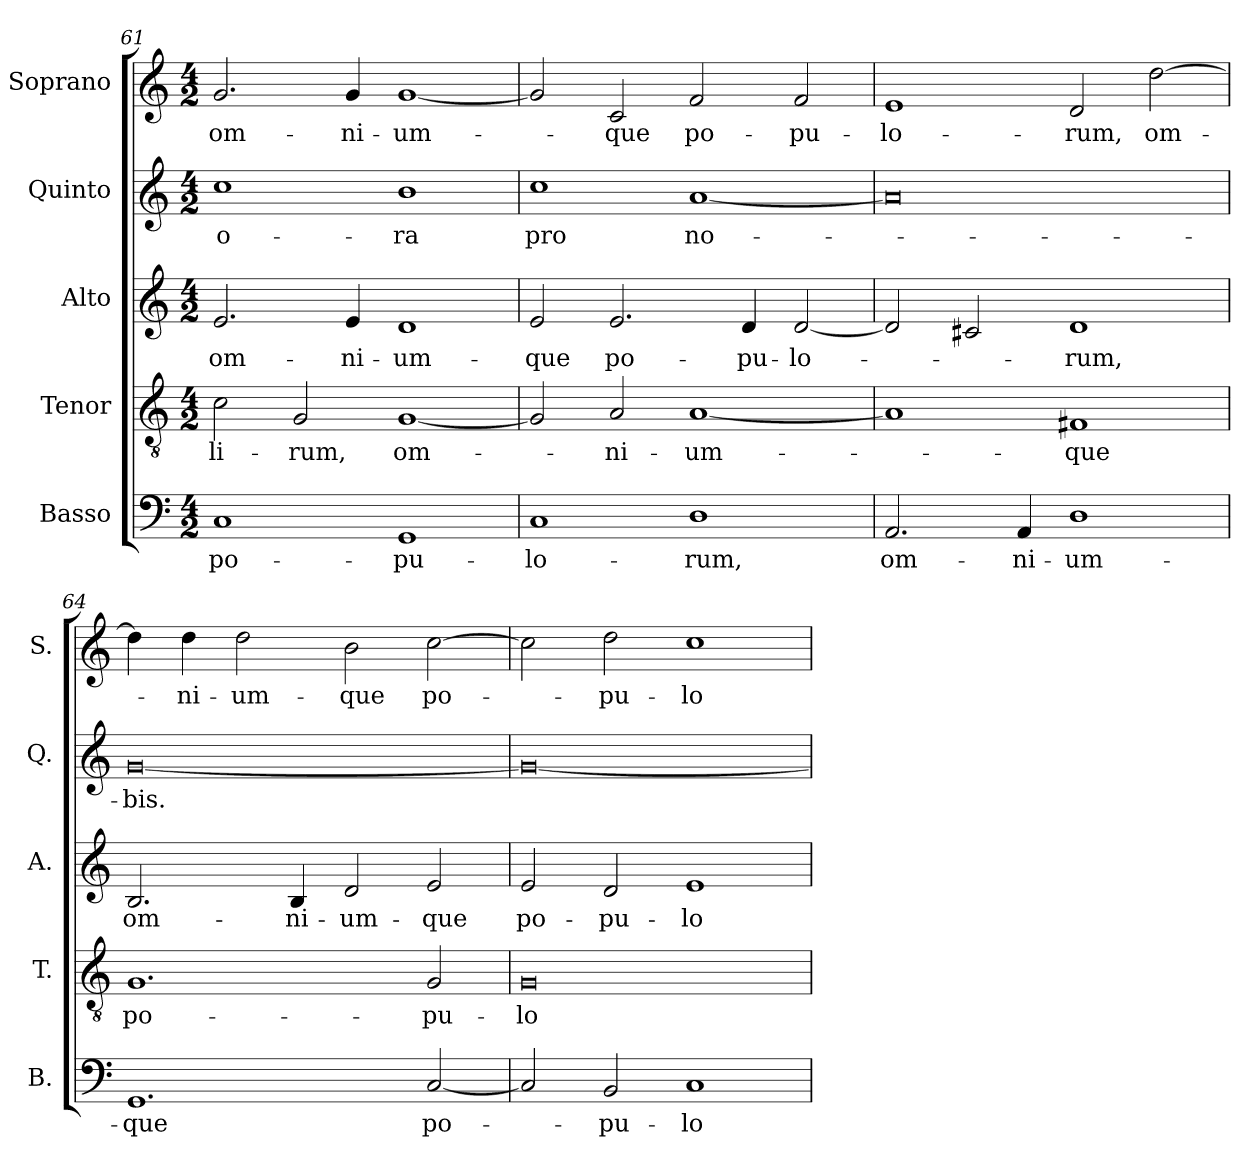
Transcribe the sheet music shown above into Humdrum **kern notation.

**kern	**text	**kern	**text	**kern	**text	**kern	**text	**kern	**text
*part5	*part5	*part4	*part4	*part3	*part3	*part2	*part2	*part1	*part1
*staff5	*staff5	*staff4	*staff4	*staff3	*staff3	*staff2	*staff2	*staff1	*staff1
*I"Basso	*	*I"Tenor	*	*I"Alto	*	*I"Quinto	*	*I"Soprano	*
*I'B.	*	*I'T.	*	*I'A.	*	*I'Q.	*	*I'S.	*
*clefF4	*	*clefGv2	*	*clefG2	*	*clefG2	*	*clefG2	*
*	*	*ITrd7c12	*	*	*	*	*	*	*
*k[]	*	*k[]	*	*k[]	*	*k[]	*	*k[]	*
*C:	*	*C:	*	*C:	*	*C:	*	*C:	*
*M4/2	*	*M4/2	*	*M4/2	*	*M4/2	*	*M4/2	*
=61	=61	=61	=61	=61	=61	=61	=61	=61	=61
!	!LO:LY:b:color=#000000	!	!	!	!	!	!	!	!
!	!	!	!LO:LY:b:color=#000000	!	!	!	!	!	!
!	!	!	!	!	!LO:LY:b:color=#000000	!	!	!	!
!	!	!	!	!	!	!	!LO:LY:b:color=#000000	!	!
!	!	!	!	!	!	!	!	!	!LO:LY:b:color=#000000
1Ci	po-	2Ci\	-li-	2.ei/	om-	1cci	o-	2.gi/	om-
!	!	!	!LO:LY:b:color=#000000	!	!	!	!	!	!
.	.	2GGi/	-rum,	.	.	.	.	.	.
!	!	!	!	!	!LO:LY:b:color=#000000	!	!	!	!
!	!	!	!	!	!	!	!	!	!LO:LY:b:color=#000000
.	.	.	.	4ei/	-ni-	.	.	4gi/	-ni-
!	!LO:LY:b:color=#000000	!	!	!	!	!	!	!	!
!	!	!	!LO:LY:b:color=#000000	!	!	!	!	!	!
!	!	!	!	!	!LO:LY:b:color=#000000	!	!	!	!
!	!	!	!	!	!	!	!LO:LY:b:color=#000000	!	!
!	!	!	!	!	!	!	!	!	!LO:LY:b:color=#000000
1GGi	-pu-	[1GGi	om-	1di	-um-	1bi	-ra	[1gi	-um-
=62	=62	=62	=62	=62	=62	=62	=62	=62	=62
!	!LO:LY:b:color=#000000	!	!	!	!	!	!	!	!
!	!	!	!	!	!LO:LY:b:color=#000000	!	!	!	!
!	!	!	!	!	!	!	!LO:LY:b:color=#000000	!	!
1Ci	-lo-	2GGi/]	.	2ei/	-que	1cci	pro	2gi/]	.
!	!	!	!LO:LY:b:color=#000000	!	!	!	!	!	!
!	!	!	!	!	!LO:LY:b:color=#000000	!	!	!	!
!	!	!	!	!	!	!	!	!	!LO:LY:b:color=#000000
.	.	2AAi/	-ni-	2.ei/	po-	.	.	2ci/	-que
!	!LO:LY:b:color=#000000	!	!	!	!	!	!	!	!
!	!	!	!LO:LY:b:color=#000000	!	!	!	!	!	!
!	!	!	!	!	!	!	!LO:LY:b:color=#000000	!	!
!	!	!	!	!	!	!	!	!	!LO:LY:b:color=#000000
1Di	-rum,	[1AAi	-um-	.	.	[1ai	no-	2fi/	po-
!	!	!	!	!	!LO:LY:b:color=#000000	!	!	!	!
.	.	.	.	4di/	-pu-	.	.	.	.
!	!	!	!	!	!LO:LY:b:color=#000000	!	!	!	!
!	!	!	!	!	!	!	!	!	!LO:LY:b:color=#000000
.	.	.	.	[2di/	-lo-	.	.	2fi/	-pu-
=63	=63	=63	=63	=63	=63	=63	=63	=63	=63
!	!LO:LY:b:color=#000000	!	!	!	!	!	!	!	!
!	!	!	!	!	!	!	!	!	!LO:LY:b:color=#000000
2.AAi/	om-	1AAi]	.	2di/]	.	0ai]	.	1ei	-lo-
.	.	.	.	2c#Xi/	.	.	.	.	.
!	!LO:LY:b:color=#000000	!	!	!	!	!	!	!	!
4AAi/	-ni-	.	.	.	.	.	.	.	.
!	!LO:LY:b:color=#000000	!	!	!	!	!	!	!	!
!	!	!	!LO:LY:b:color=#000000	!	!	!	!	!	!
!	!	!	!	!	!LO:LY:b:color=#000000	!	!	!	!
!	!	!	!	!	!	!	!	!	!LO:LY:b:color=#000000
1Di	-um-	1FF#Xi	-que	1di	-rum,	.	.	2di/	-rum,
!	!	!	!	!	!	!	!	!	!LO:LY:b:color=#000000
.	.	.	.	.	.	.	.	[2ddi\	om-
=64	=64	=64	=64	=64	=64	=64	=64	=64	=64
!	!LO:LY:b:color=#000000	!	!	!	!	!	!	!	!
!	!	!	!LO:LY:b:color=#000000	!	!	!	!	!	!
!	!	!	!	!	!LO:LY:b:color=#000000	!	!	!	!
!	!	!	!	!	!	!	!LO:LY:b:color=#000000	!	!
1.GGi	-que	1.GGi	po-	2.Bi/	om-	[0gi	-bis.	4ddi\]	.
!	!	!	!	!	!	!	!	!	!LO:LY:b:color=#000000
.	.	.	.	.	.	.	.	4ddi\	-ni-
!	!	!	!	!	!	!	!	!	!LO:LY:b:color=#000000
.	.	.	.	.	.	.	.	2ddi\	-um-
!	!	!	!	!	!LO:LY:b:color=#000000	!	!	!	!
.	.	.	.	4Bi/	-ni-	.	.	.	.
!	!	!	!	!	!LO:LY:b:color=#000000	!	!	!	!
!	!	!	!	!	!	!	!	!	!LO:LY:b:color=#000000
.	.	.	.	2di/	-um-	.	.	2bi\	-que
!	!LO:LY:b:color=#000000	!	!	!	!	!	!	!	!
!	!	!	!LO:LY:b:color=#000000	!	!	!	!	!	!
!	!	!	!	!	!LO:LY:b:color=#000000	!	!	!	!
!	!	!	!	!	!	!	!	!	!LO:LY:b:color=#000000
[2Ci/	po-	2GGi/	-pu-	2ei/	-que	.	.	[2cci\	po-
=65	=65	=65	=65	=65	=65	=65	=65	=65	=65
!	!	!	!LO:LY:b:color=#000000	!	!	!	!	!	!
!	!	!	!	!	!LO:LY:b:color=#000000	!	!	!	!
2Ci/]	.	0GGi	-lo-	2ei/	po-	0gi_	.	2cci\]	.
!	!LO:LY:b:color=#000000	!	!	!	!	!	!	!	!
!	!	!	!	!	!LO:LY:b:color=#000000	!	!	!	!
!	!	!	!	!	!	!	!	!	!LO:LY:b:color=#000000
2BBi/	-pu-	.	.	2di/	-pu-	.	.	2ddi\	-pu-
!	!LO:LY:b:color=#000000	!	!	!	!	!	!	!	!
!	!	!	!	!	!LO:LY:b:color=#000000	!	!	!	!
!	!	!	!	!	!	!	!	!	!LO:LY:b:color=#000000
1Ci	-lo-	.	.	1ei	-lo-	.	.	1cci	-lo-
=	=	=	=	=	=	=	=	=	=
*-	*-	*-	*-	*-	*-	*-	*-	*-	*-
